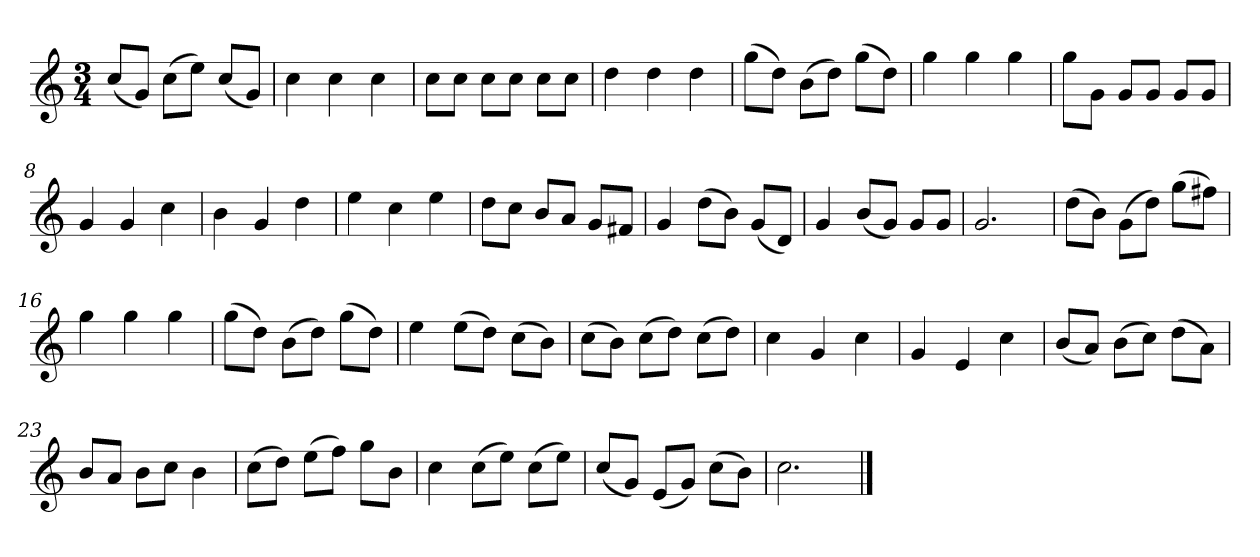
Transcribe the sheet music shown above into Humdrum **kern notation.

**kern
*part1
*staff1
*k[]
*M3/4
*MM120
=1
(8ccL
8gJ)
(8ccL
8eeJ)
(8ccL
8gJ)
=2
4cc
4cc
4cc
=3
8ccL
8ccJ
8ccL
8ccJ
8ccL
8ccJ
=4
4dd
4dd
4dd
=5
(8ggL
8ddJ)
(8bL
8ddJ)
(8ggL
8ddJ)
=6
4gg
4gg
4gg
=7
8ggL
8gJ
8gL
8gJ
8gL
8gJ
=8
4g
4g
4cc
=9
4b
4g
4dd
=10
4ee
4cc
4ee
=11
8ddL
8ccJ
8bL
8aJ
8gL
8f#XJ
=12
4g
(8ddL
8bJ)
(8gL
8dJ)
=13
4g
(8bL
8gJ)
8gL
8gJ
=14
2.g
=15
(8ddL
8bJ)
(8gL
8ddJ)
(8ggL
8ff#XJ)
=16
4gg
4gg
4gg
=17
(8ggL
8ddJ)
(8bL
8ddJ)
(8ggL
8ddJ)
=18
4ee
(8eeL
8ddJ)
(8ccL
8bJ)
=19
(8ccL
8bJ)
(8ccL
8ddJ)
(8ccL
8ddJ)
=20
4cc
4g
4cc
=21
4g
4e
4cc
=22
(8bL
8aJ)
(8bL
8ccJ)
(8ddL
8aJ)
=23
8bL
8aJ
8bL
8ccJ
4b
=24
(8ccL
8ddJ)
(8eeL
8ffJ)
8ggL
8bJ
=25
4cc
(8ccL
8eeJ)
(8ccL
8eeJ)
=26
(8ccL
8gJ)
(8eL
8gJ)
(8ccL
8bJ)
=27
2.cc
==
*-
